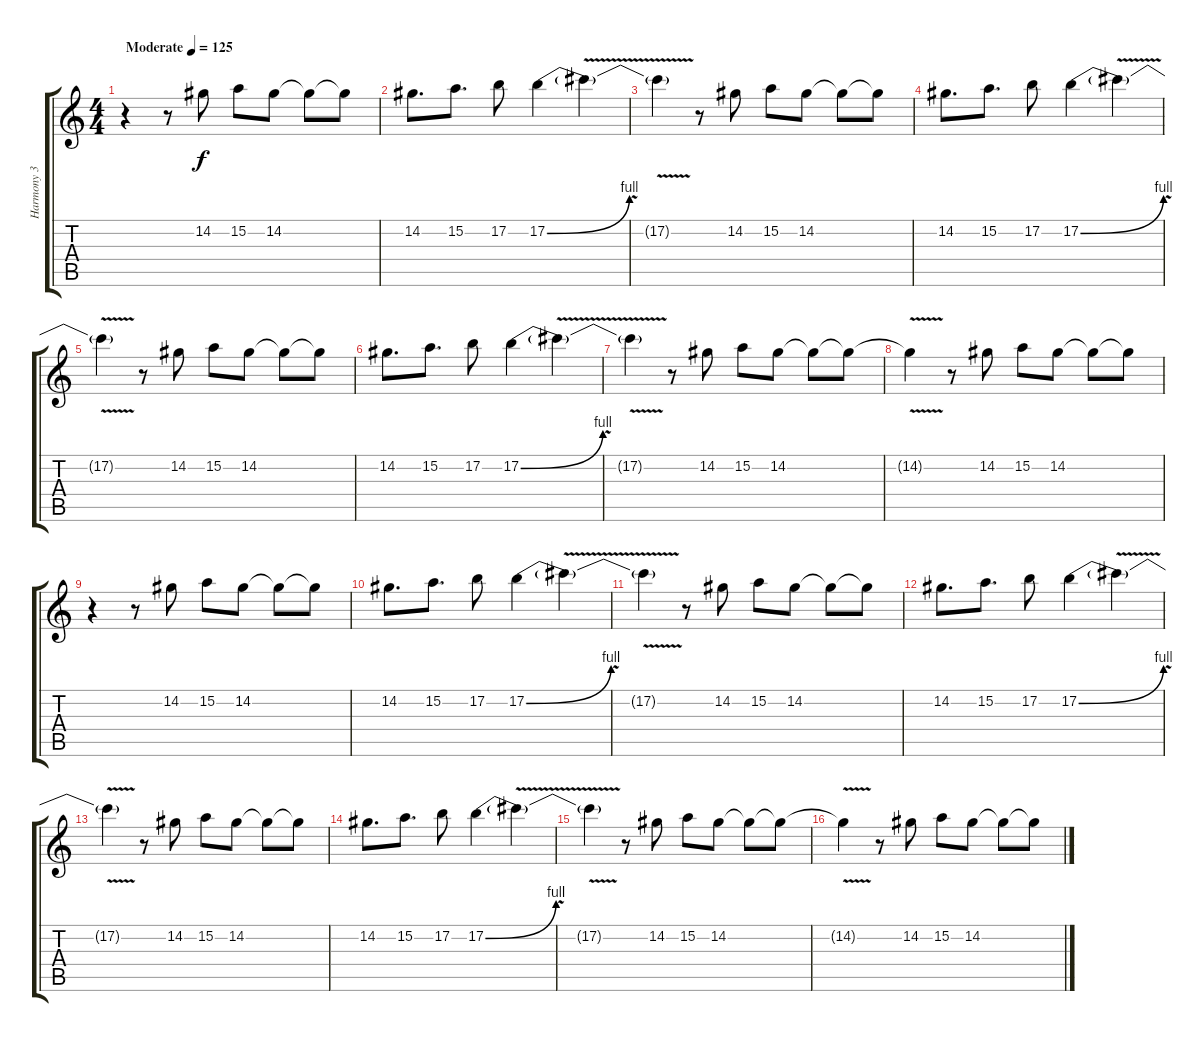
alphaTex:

\track ("Harmony 3" "Harmony 3") {instrument distortionguitar}
\staff {score tabs}
\tuning (B3 Gb3 D3 A2 E2 B1) {hide}
\ts (4 4)
\tempo (125 "Moderate")
\clef g2
\ks c
r.4{dy f instrument distortionguitar} r.8 14.2.8 15.2.8 14.2.8 14.2{t}.8 14.2{t}.8 |
14.2.8{d} 15.2.8{d} 17.2.8 17.2{be (bend 0 0 60 4)}.4 17.2{v t}.4 |
17.2{t}.4 r.8 14.2.8 15.2.8 14.2.8 14.2{t}.8 14.2{t}.8 |
14.2.8{d} 15.2.8{d} 17.2.8 17.2{be (bend 0 0 60 4)}.4 17.2{v t}.4 |
17.2{t}.4 r.8 14.2.8 15.2.8 14.2.8 14.2{t}.8 14.2{t}.8 |
14.2.8{d} 15.2.8{d} 17.2.8 17.2{be (bend 0 0 60 4)}.4 17.2{v t}.4 |
17.2{t}.4 r.8 14.2.8 15.2.8 14.2.8 14.2{t}.8 14.2{t}.8 |
14.2{v t}.4 r.8 14.2.8 15.2.8 14.2.8 14.2{t}.8 14.2{t}.8 |
r.4 r.8 14.2.8 15.2.8 14.2.8 14.2{t}.8 14.2{t}.8 |
14.2.8{d} 15.2.8{d} 17.2.8 17.2{be (bend 0 0 60 4)}.4 17.2{v t}.4 |
17.2{t}.4 r.8 14.2.8 15.2.8 14.2.8 14.2{t}.8 14.2{t}.8 |
14.2.8{d} 15.2.8{d} 17.2.8 17.2{be (bend 0 0 60 4)}.4 17.2{v t}.4 |
17.2{t}.4 r.8 14.2.8 15.2.8 14.2.8 14.2{t}.8 14.2{t}.8 |
14.2.8{d} 15.2.8{d} 17.2.8 17.2{be (bend 0 0 60 4)}.4 17.2{v t}.4 |
17.2{t}.4 r.8 14.2.8 15.2.8 14.2.8 14.2{t}.8 14.2{t}.8 |
14.2{v t}.4 r.8 14.2.8 15.2.8 14.2.8 14.2{t}.8 14.2{t}.8
